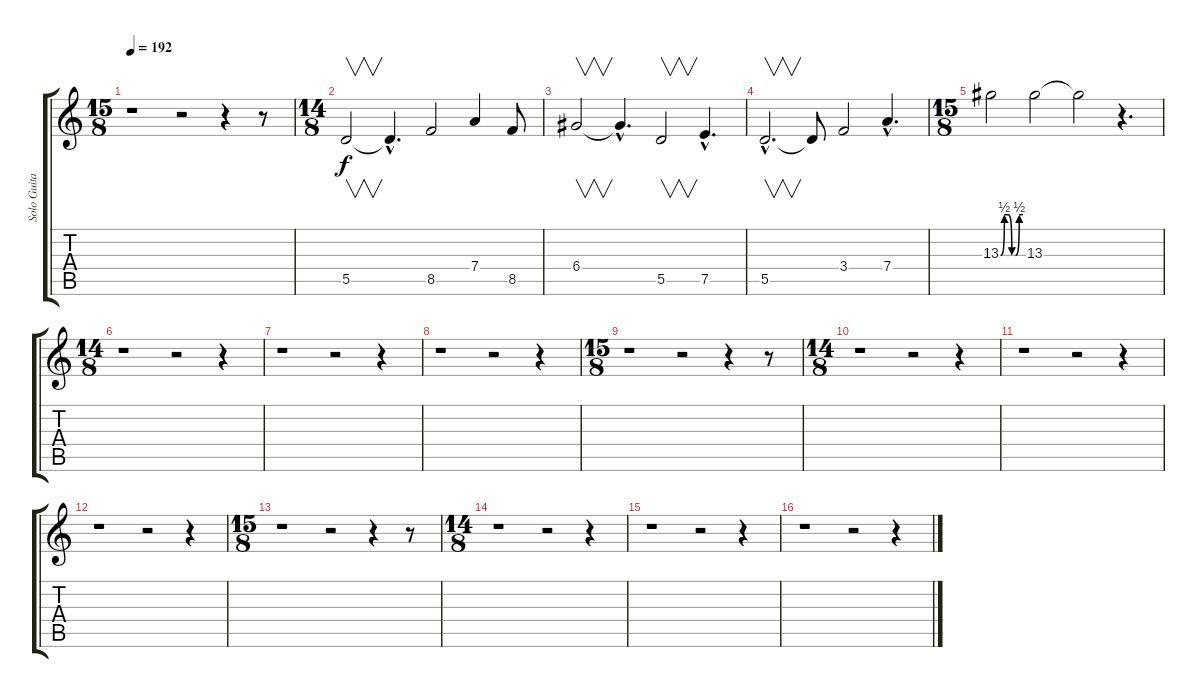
\track ("Solo Guitar" "Solo Guita") {instrument overdrivenguitar}
\staff {score tabs}
\tuning (E4 B3 G3 D3 A2 E2) {hide}
\ts (15 8)
\tempo 192
\clef g2
\ks c
r.1{dy f} r.2 r.4 r.8 |
\ts (14 8)
5.5.2{v balance 16} 5.5{hac t}.4{d} 8.5.2 7.4.4 8.5.8 |
6.4.2{v} 6.4{hac t}.4{d} 5.5.2{v instrument guitarharmonics} 7.5{hac}.4{d instrument distortionguitar} |
5.5{hac}.2{v d} 5.5{t}.8 3.4.2 7.4{hac}.4{d} |
\ts (15 8)
13.3{be (custom 0 0 10 2 20 2 30 0 40 0 50 2 60 2)}.2 13.3.2 13.3{t}.2 r.4{d} |
\ts (14 8)
r.1 r.2 r.4 |
r.1 r.2 r.4 |
r.1 r.2 r.4 |
\ts (15 8)
r.1 r.2 r.4 r.8 |
\ts (14 8)
r.1 r.2 r.4 |
r.1 r.2 r.4 |
r.1 r.2 r.4 |
\ts (15 8)
r.1 r.2 r.4 r.8 |
\ts (14 8)
r.1 r.2 r.4 |
r.1 r.2 r.4 |
r.1 r.2 r.4
